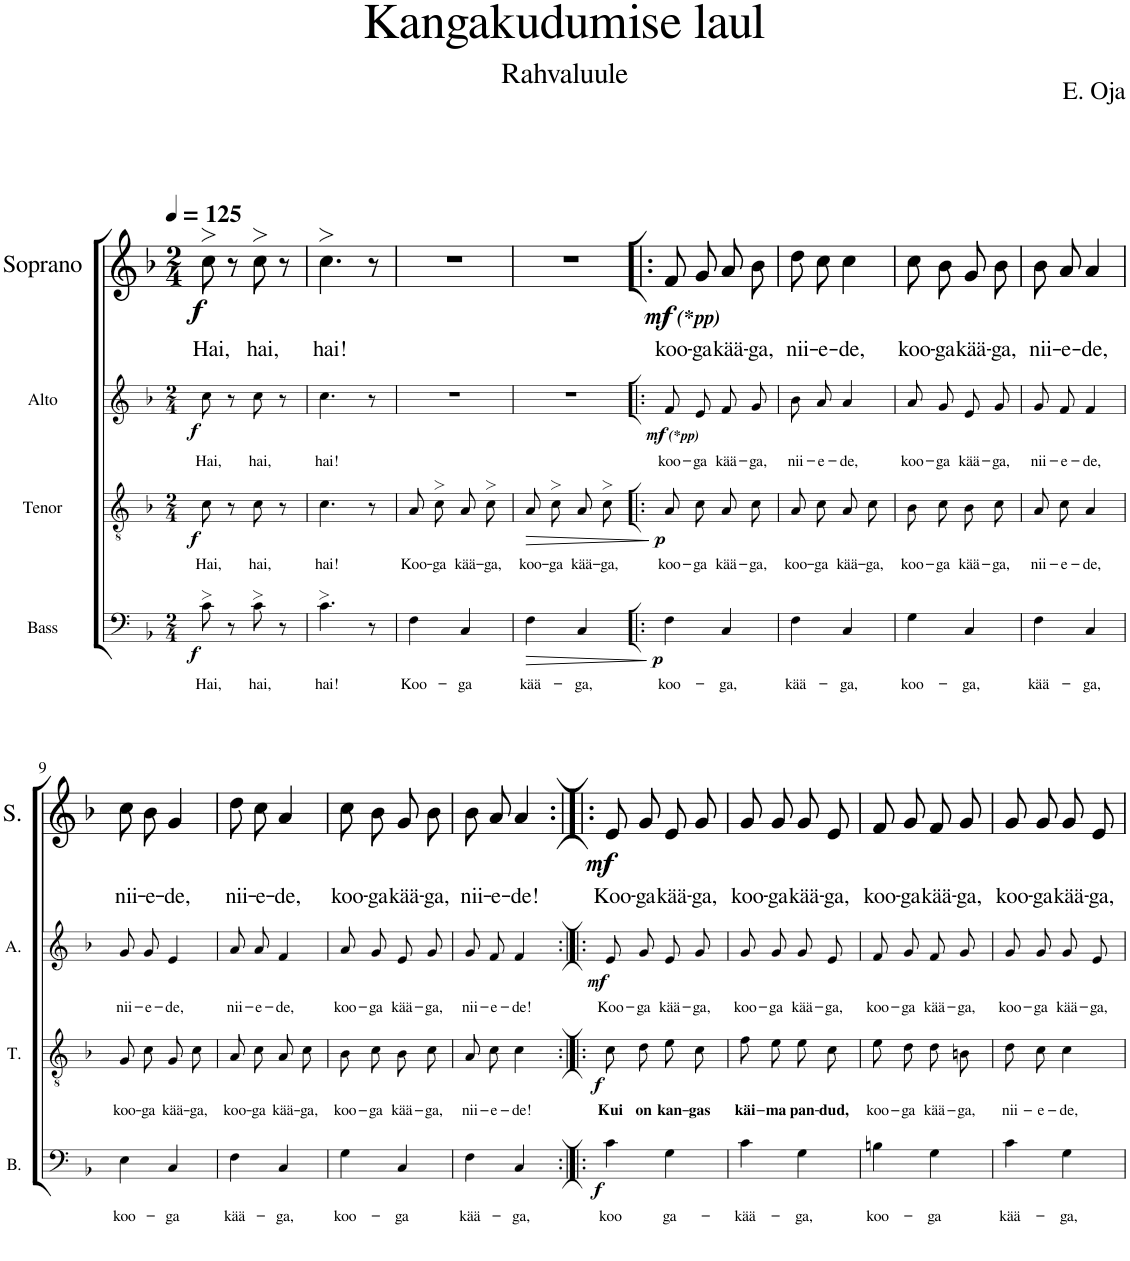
**kern	**text	**dynam	**kern	**text	**dynam	**kern	**text	**dynam	**kern	**text	**dynam
*part4	*part4	*part4	*part3	*part3	*part3	*part2	*part2	*part2	*part1	*part1	*part1
*staff4	*staff4	*staff4	*staff3	*staff3	*staff3	*staff2	*staff2	*staff2	*staff1	*staff1	*staff1
*I"Bass	*	*	*I"Tenor	*	*	*I"Alto	*	*	*I"Soprano	*	*
*I'B.	*	*	*I'T.	*	*	*I'A.	*	*	*I'S.	*	*
*stria5	*	*	*stria5	*	*	*stria5	*	*	*	*	*
*clefF4	*	*	*clefGv2	*	*	*clefG2	*	*	*clefG2	*	*
*k[b-]	*	*	*k[b-]	*	*	*k[b-]	*	*	*k[b-]	*	*
*M2/4	*	*	*M2/4	*	*	*M2/4	*	*	*M2/4	*	*
*MM125	*	*	*MM125	*	*	*MM125	*	*	*MM125	*	*
=1	=1	=1	=1	=1	=1	=1	=1	=1	=1	=1	=1
!	!LO:LY:b	!LO:DY:b	!	!LO:LY:b	!LO:DY:b	!	!LO:LY:b	!LO:DY:b	!	!LO:LY:b	!LO:DY:b
8c>\	Hai,	f	8c\	Hai,	f	8cc\	Hai,	f	8cc>\	Hai,	f
8r	.	.	8r	.	.	8r	.	.	8r	.	.
!	!LO:LY:b	!	!	!LO:LY:b	!	!	!LO:LY:b	!	!	!LO:LY:b	!
8c>\	hai,	.	8c\	hai,	.	8cc\	hai,	.	8cc>\	hai,	.
8r	.	.	8r	.	.	8r	.	.	8r	.	.
=2	=2	=2	=2	=2	=2	=2	=2	=2	=2	=2	=2
!	!LO:LY:b	!	!	!LO:LY:b	!	!	!LO:LY:b	!	!	!LO:LY:b	!
4.c>\	hai!	.	4.c\	hai!	.	4.cc\	hai!	.	4.cc>\	hai!	.
8r	.	.	8r	.	.	8r	.	.	8r	.	.
=3	=3	=3	=3	=3	=3	=3	=3	=3	=3	=3	=3
!	!LO:LY:b	!	!	!LO:LY:b	!	!	!	!	!	!	!
4F\	Koo-	.	8A\L	Koo-	.	2r	.	.	2r	.	.
!	!	!	!	!LO:LY:b	!	!	!	!	!	!	!
.	.	.	8c>\J	-ga	.	.	.	.	.	.	.
!	!LO:LY:b	!	!	!LO:LY:b	!	!	!	!	!	!	!
4C/	-ga	.	8A\L	kää-	.	.	.	.	.	.	.
!	!	!	!	!LO:LY:b	!	!	!	!	!	!	!
.	.	.	8c>\J	-ga,	.	.	.	.	.	.	.
=4	=4	=4	=4	=4	=4	=4	=4	=4	=4	=4	=4
!	!LO:LY:b	!LO:HP:b	!	!LO:LY:b	!LO:HP:b	!	!	!	!	!	!
4F\	kää-	>	8A\L	koo-	>	2r	.	.	2r	.	.
!	!	!	!	!LO:LY:b	!	!	!	!	!	!	!
.	.	.	8c>\J	-ga	.	.	.	.	.	.	.
!	!LO:LY:b	!	!	!LO:LY:b	!	!	!	!	!	!	!
4C/	-ga,	.	8A\L	kää-	.	.	.	.	.	.	.
!	!	!	!	!LO:LY:b	!	!	!	!	!	!	!
.	.	.	8c>\J	-ga,	.	.	.	.	.	.	.
.	.	]	.	.	]	.	.	.	.	.	.
=5!|:	=5!|:	=5!|:	=5!|:	=5!|:	=5!|:	=5!|:	=5!|:	=5!|:	=5!|:	=5!|:	=5!|:
!	!LO:LY:b	!LO:DY:b	!	!LO:LY:b	!LO:DY:b	!	!LO:LY:b	!LO:DY:b	!	!LO:LY:b	!
!	!	!	!	!	!	!	!	!LO:DY:n=1:b	!	!	!LO:DY:b
!	!	!	!	!	!	!	!	!	!	!	!LO:DY:n=1:b
4F\	koo-	p	8A\L	koo-	p	8f/L	koo-	mf other-dynamics	8f/L	koo-	mf other-dynamics
!	!	!	!	!LO:LY:b	!	!	!LO:LY:b	!	!	!LO:LY:b	!
.	.	.	8c\J	-ga	.	8e/J	-ga	.	8g/J	-ga	.
!	!LO:LY:b	!	!	!LO:LY:b	!	!	!LO:LY:b	!	!	!LO:LY:b	!
4C/	-ga,	.	8A\L	kää-	.	8f/L	kää-	.	8a/L	kää-	.
!	!	!	!	!LO:LY:b	!	!	!LO:LY:b	!	!	!LO:LY:b	!
.	.	.	8c\J	-ga,	.	8g/J	-ga,	.	8b-/J	-ga,	.
=6	=6	=6	=6	=6	=6	=6	=6	=6	=6	=6	=6
!	!LO:LY:b	!	!	!LO:LY:b	!	!	!LO:LY:b	!	!	!LO:LY:b	!
4F\	kää-	.	8A\L	koo-	.	8b-/L	nii-	.	8dd\L	nii-	.
!	!	!	!	!LO:LY:b	!	!	!LO:LY:b	!	!	!LO:LY:b	!
.	.	.	8c\J	-ga	.	8a/J	-e-	.	8cc\J	-e-	.
!	!LO:LY:b	!	!	!LO:LY:b	!	!	!LO:LY:b	!	!	!LO:LY:b	!
4C/	-ga,	.	8A\L	kää-	.	4a/	-de,	.	4cc\	-de,	.
!	!	!	!	!LO:LY:b	!	!	!	!	!	!	!
.	.	.	8c\J	-ga,	.	.	.	.	.	.	.
=7	=7	=7	=7	=7	=7	=7	=7	=7	=7	=7	=7
!	!LO:LY:b	!	!	!LO:LY:b	!	!	!LO:LY:b	!	!	!LO:LY:b	!
4G\	koo-	.	8B-\L	koo-	.	8a/L	koo-	.	8cc\L	koo-	.
!	!	!	!	!LO:LY:b	!	!	!LO:LY:b	!	!	!LO:LY:b	!
.	.	.	8c\J	-ga	.	8g/J	-ga	.	8b-\J	-ga	.
!	!LO:LY:b	!	!	!LO:LY:b	!	!	!LO:LY:b	!	!	!LO:LY:b	!
4C/	-ga,	.	8B-\L	kää-	.	8e/L	kää-	.	8g/L	kää-	.
!	!	!	!	!LO:LY:b	!	!	!LO:LY:b	!	!	!LO:LY:b	!
.	.	.	8c\J	-ga,	.	8g/J	-ga,	.	8b-/J	-ga,	.
=8	=8	=8	=8	=8	=8	=8	=8	=8	=8	=8	=8
!	!LO:LY:b	!	!	!LO:LY:b	!	!	!LO:LY:b	!	!	!LO:LY:b	!
4F\	kää-	.	8A\L	nii-	.	8g/L	nii-	.	8b-/L	nii-	.
!	!	!	!	!LO:LY:b	!	!	!LO:LY:b	!	!	!LO:LY:b	!
.	.	.	8c\J	-e-	.	8f/J	-e-	.	8a/J	-e-	.
!	!LO:LY:b	!	!	!LO:LY:b	!	!	!LO:LY:b	!	!	!LO:LY:b	!
4C/	-ga,	.	4A/	-de,	.	4f/	-de,	.	4a/	-de,	.
!!LO:LB:g=z
=9	=9	=9	=9	=9	=9	=9	=9	=9	=9	=9	=9
!	!LO:LY:b	!	!	!LO:LY:b	!	!	!LO:LY:b	!	!	!LO:LY:b	!
4E\	koo-	.	8G/L	koo-	.	8g/L	nii-	.	8cc\L	nii-	.
!	!	!	!	!LO:LY:b	!	!	!LO:LY:b	!	!	!LO:LY:b	!
.	.	.	8c/J	-ga	.	8g/J	-e-	.	8b-\J	-e-	.
!	!LO:LY:b	!	!	!LO:LY:b	!	!	!LO:LY:b	!	!	!LO:LY:b	!
4C/	-ga	.	8G/L	kää-	.	4e/	-de,	.	4g/	-de,	.
!	!	!	!	!LO:LY:b	!	!	!	!	!	!	!
.	.	.	8c/J	-ga,	.	.	.	.	.	.	.
=10	=10	=10	=10	=10	=10	=10	=10	=10	=10	=10	=10
!	!LO:LY:b	!	!	!LO:LY:b	!	!	!LO:LY:b	!	!	!LO:LY:b	!
4F\	kää-	.	8A\L	koo-	.	8a/L	nii-	.	8dd\L	nii-	.
!	!	!	!	!LO:LY:b	!	!	!LO:LY:b	!	!	!LO:LY:b	!
.	.	.	8c\J	-ga	.	8a/J	-e-	.	8cc\J	-e-	.
!	!LO:LY:b	!	!	!LO:LY:b	!	!	!LO:LY:b	!	!	!LO:LY:b	!
4C/	-ga,	.	8A\L	kää-	.	4f/	-de,	.	4a/	-de,	.
!	!	!	!	!LO:LY:b	!	!	!	!	!	!	!
.	.	.	8c\J	-ga,	.	.	.	.	.	.	.
=11	=11	=11	=11	=11	=11	=11	=11	=11	=11	=11	=11
!	!LO:LY:b	!	!	!LO:LY:b	!	!	!LO:LY:b	!	!	!LO:LY:b	!
4G\	koo-	.	8B-\L	koo-	.	8a/L	koo-	.	8cc\L	koo-	.
!	!	!	!	!LO:LY:b	!	!	!LO:LY:b	!	!	!LO:LY:b	!
.	.	.	8c\J	-ga	.	8g/J	-ga	.	8b-\J	-ga	.
!	!LO:LY:b	!	!	!LO:LY:b	!	!	!LO:LY:b	!	!	!LO:LY:b	!
4C/	-ga	.	8B-\L	kää-	.	8e/L	kää-	.	8g/L	kää-	.
!	!	!	!	!LO:LY:b	!	!	!LO:LY:b	!	!	!LO:LY:b	!
.	.	.	8c\J	-ga,	.	8g/J	-ga,	.	8b-/J	-ga,	.
=12	=12	=12	=12	=12	=12	=12	=12	=12	=12	=12	=12
!	!LO:LY:b	!	!	!LO:LY:b	!	!	!LO:LY:b	!	!	!LO:LY:b	!
4F\	kää-	.	8A\L	nii-	.	8g/L	nii-	.	8b-/L	nii-	.
!	!	!	!	!LO:LY:b	!	!	!LO:LY:b	!	!	!LO:LY:b	!
.	.	.	8c\J	-e-	.	8f/J	-e-	.	8a/J	-e-	.
!	!LO:LY:b	!	!	!LO:LY:b	!	!	!LO:LY:b	!	!	!LO:LY:b	!
4C/	-ga,	.	4c\	-de!	.	4f/	-de!	.	4a/	-de!	.
=13:|!|:	=13:|!|:	=13:|!|:	=13:|!|:	=13:|!|:	=13:|!|:	=13:|!|:	=13:|!|:	=13:|!|:	=13:|!|:	=13:|!|:	=13:|!|:
!	!LO:LY:b	!LO:DY:b	!	!LO:LY:b	!LO:DY:b	!	!LO:LY:b	!LO:DY:b	!	!LO:LY:b	!LO:DY:b
4c\	koo	f	8c\L	Kui	f	8e/L	Koo-	mf	8e/L	Koo-	mf
!	!	!	!	!LO:LY:b	!	!	!LO:LY:b	!	!	!LO:LY:b	!
.	.	.	8d\J	on	.	8g/J	-ga	.	8g/J	-ga	.
!	!LO:LY:b	!	!	!LO:LY:b	!	!	!LO:LY:b	!	!	!LO:LY:b	!
4G\	ga-	.	8e\L	kan-	.	8e/L	kää-	.	8e/L	kää-	.
!	!	!	!	!LO:LY:b	!	!	!LO:LY:b	!	!	!LO:LY:b	!
.	.	.	8c\J	-gas	.	8g/J	-ga,	.	8g/J	-ga,	.
=14	=14	=14	=14	=14	=14	=14	=14	=14	=14	=14	=14
!	!LO:LY:b	!	!	!LO:LY:b	!	!	!LO:LY:b	!	!	!LO:LY:b	!
4c\	-kää-	.	8f\L	käi-	.	8g/L	koo-	.	8g/L	koo-	.
!	!	!	!	!LO:LY:b	!	!	!LO:LY:b	!	!	!LO:LY:b	!
.	.	.	8e\J	-ma	.	8g/J	-ga	.	8g/J	-ga	.
!	!LO:LY:b	!	!	!LO:LY:b	!	!	!LO:LY:b	!	!	!LO:LY:b	!
4G\	-ga,	.	8e\L	pan-	.	8g/L	kää-	.	8g/L	kää-	.
!	!	!	!	!LO:LY:b	!	!	!LO:LY:b	!	!	!LO:LY:b	!
.	.	.	8c\J	-dud,	.	8e/J	-ga,	.	8e/J	-ga,	.
=15	=15	=15	=15	=15	=15	=15	=15	=15	=15	=15	=15
!	!LO:LY:b	!	!	!LO:LY:b	!	!	!LO:LY:b	!	!	!LO:LY:b	!
4Bn\	koo-	.	8e\L	koo-	.	8f/L	koo-	.	8f/L	koo-	.
!	!	!	!	!LO:LY:b	!	!	!LO:LY:b	!	!	!LO:LY:b	!
.	.	.	8d\J	-ga	.	8g/J	-ga	.	8g/J	-ga	.
!	!LO:LY:b	!	!	!LO:LY:b	!	!	!LO:LY:b	!	!	!LO:LY:b	!
4G\	-ga	.	8d\L	kää-	.	8f/L	kää-	.	8f/L	kää-	.
!	!	!	!	!LO:LY:b	!	!	!LO:LY:b	!	!	!LO:LY:b	!
.	.	.	8Bn\J	-ga,	.	8g/J	-ga,	.	8g/J	-ga,	.
=16	=16	=16	=16	=16	=16	=16	=16	=16	=16	=16	=16
!	!LO:LY:b	!	!	!LO:LY:b	!	!	!LO:LY:b	!	!	!LO:LY:b	!
4c\	kää-	.	8d\L	nii-	.	8g/L	koo-	.	8g/L	koo-	.
!	!	!	!	!LO:LY:b	!	!	!LO:LY:b	!	!	!LO:LY:b	!
.	.	.	8c\J	-e-	.	8g/J	-ga	.	8g/J	-ga	.
!	!LO:LY:b	!	!	!LO:LY:b	!	!	!LO:LY:b	!	!	!LO:LY:b	!
4G\	-ga,	.	4c\	-de,	.	8g/L	kää-	.	8g/L	kää-	.
!	!	!	!	!	!	!	!LO:LY:b	!	!	!LO:LY:b	!
.	.	.	.	.	.	8e/J	-ga,	.	8e/J	-ga,	.
=	=	=	=	=	=	=	=	=	=	=	=
*-	*-	*-	*-	*-	*-	*-	*-	*-	*-	*-	*-
